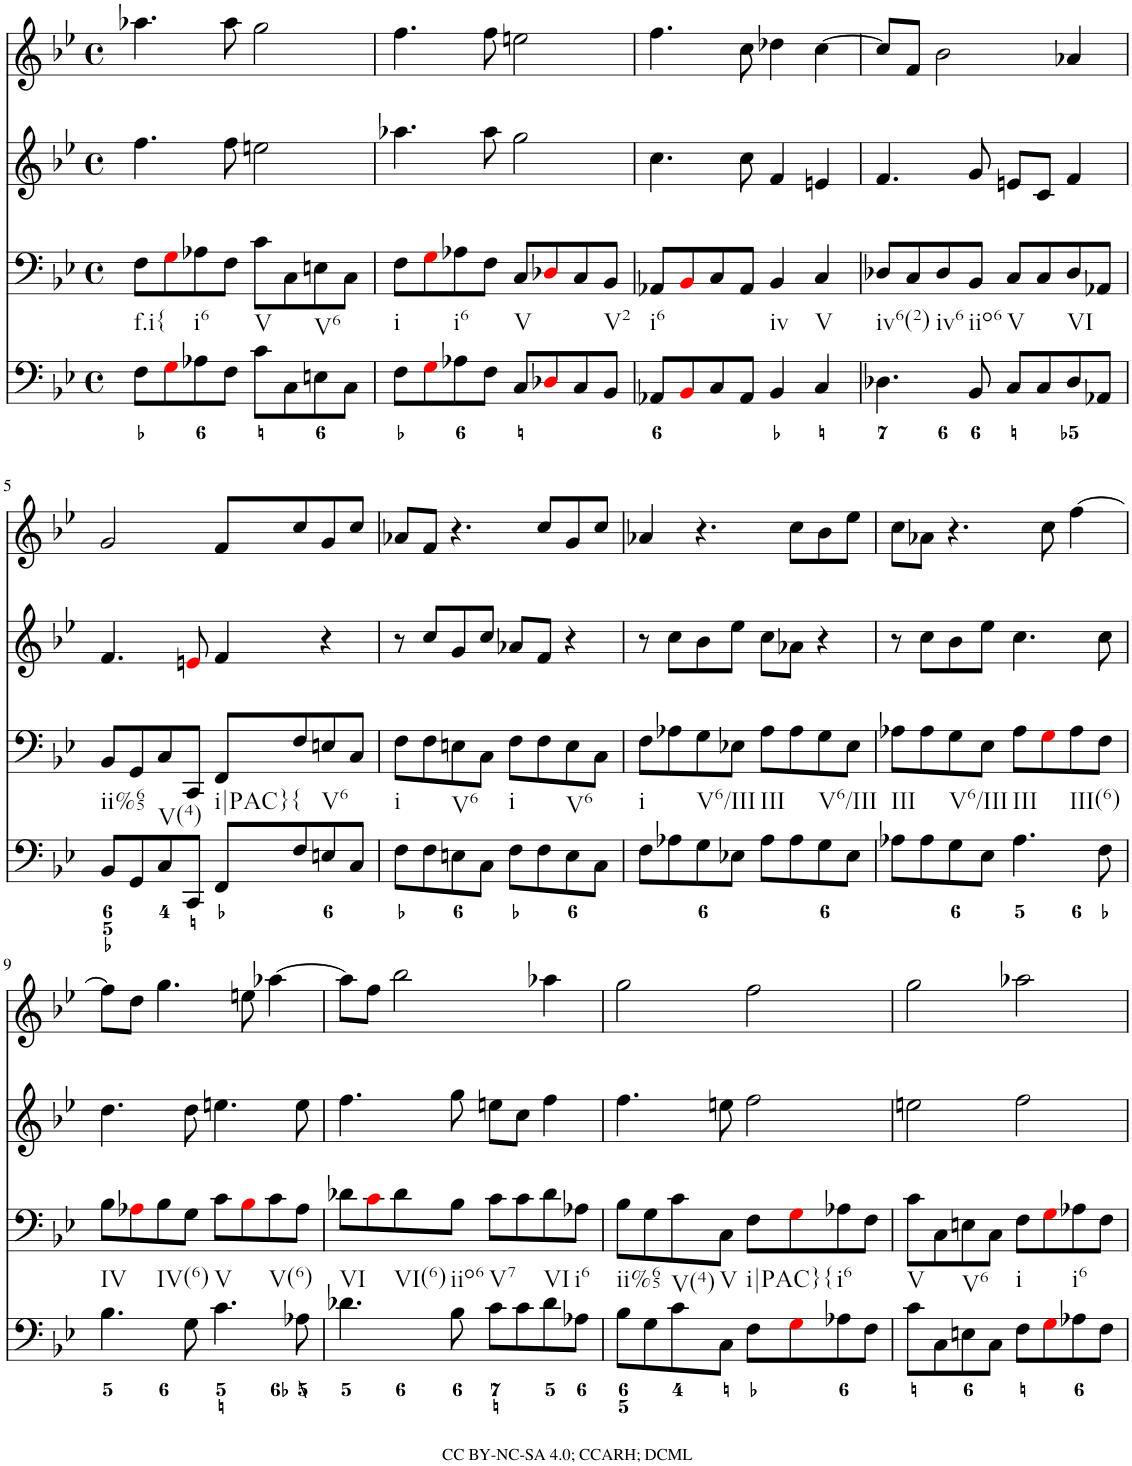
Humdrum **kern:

**kern	**kern	**kern	**kern
*part4	*part3	*part2	*part1
*staff4	*staff3	*staff2	*staff1
*I"Piano	*I"Piano	*I"Piano	*I"Piano
*I'Pno	*I'Pno	*I'Pno	*I'Pno
*clefF4	*clefF4	*clefG2	*clefG2
*k[b-e-]	*k[b-e-]	*k[b-e-]	*k[b-e-]
*B-:	*B-:	*B-:	*B-:
*M4/4	*M4/4	*M4/4	*M4/4
*met(c)	*met(c)	*met(c)	*met(c)
=1	=1	=1	=1
!	!LO:TX:b:t=f.i{	!	!
8F\L	8F\L	4.ff\	4.aa-X\
8Gi\	8Gi\	.	.
!	!LO:TX:b:t=i6	!	!
8A-X\	8A-X\	.	.
8F\J	8F\J	8ff\	8aa-\
!	!LO:TX:b:t=V	!	!
8c\L	8c\L	2een\	2gg\
8C\	8C\	.	.
!	!LO:TX:b:t=V6	!	!
8En\	8En\	.	.
8C\J	8C\J	.	.
=2	=2	=2	=2
!	!LO:TX:b:t=i	!	!
8F\L	8F\L	4.aa-X\	4.ff\
8Gi\	8Gi\	.	.
!	!LO:TX:b:t=i6	!	!
8A-X\	8A-X\	.	.
8F\J	8F\J	8aa-\	8ff\
!	!LO:TX:b:t=V	!	!
8C/L	8C/L	2gg\	2een\
8D-Xi/	8D-Xi/	.	.
8C/	8C/	.	.
!	!LO:TX:b:t=V2	!	!
8BB-/J	8BB-/J	.	.
=3	=3	=3	=3
!	!LO:TX:b:t=i6	!	!
8AA-X/L	8AA-X/L	4.cc\	4.ff\
8BB-i/	8BB-i/	.	.
8C/	8C/	.	.
8AA-/J	8AA-/J	8cc\	8cc\
!	!LO:TX:b:t=iv	!	!
4BB-/	4BB-/	4f/	4dd-X\
!	!LO:TX:b:t=V	!	!
4C/	4C/	4en/	[4cc\
=4	=4	=4	=4
!	!LO:TX:b:t=iv6(2)	!	!
4.D-X\	8D-X/L	4.f/	8cc/L]
.	8C/	.	8f/J
!	!LO:TX:b:t=iv6	!	!
.	8D-/	.	2b-\
!	!LO:TX:b:t=iio6	!	!
8BB-/	8BB-/J	8g/	.
!	!LO:TX:b:t=V	!	!
8C/L	8C/L	8en/L	.
8C/	8C/	8c/J	.
!	!LO:TX:b:t=VI	!	!
8D-/	8D-/	4f/	4a-X/
8AA-X/J	8AA-X/J	.	.
!!LO:LB:g=z
=5	=5	=5	=5
!	!LO:TX:b:t=ii%65	!	!
8BB-/L	8BB-/L	4.f/	2g/
8GG/	8GG/	.	.
!	!LO:TX:b:t=V(4)	!	!
8C/	8C/	.	.
8CC/J	8CC/J	8eni/	.
!	!LO:TX:b:t=i|PAC}	!	!
8FF/L	8FF/L	4f/	8f/L
!	!LO:TX:b:t={	!	!
8F/	8F/	.	8cc/
!	!LO:TX:b:t=V6	!	!
8En/	8En/	4r	8g/
8C/J	8C/J	.	8cc/J
=6	=6	=6	=6
!	!LO:TX:b:t=i	!	!
8F\L	8F\L	8r	8a-X/L
8F\	8F\	8cc/L	8f/J
!	!LO:TX:b:t=V6	!	!
8En\	8En\	8g/	4.r
8C\J	8C\J	8cc/J	.
!	!LO:TX:b:t=i	!	!
8F\L	8F\L	8a-X/L	.
8F\	8F\	8f/J	8cc/L
!	!LO:TX:b:t=V6	!	!
8E\	8E\	4r	8g/
8C\J	8C\J	.	8cc/J
=7	=7	=7	=7
!	!LO:TX:b:t=i	!	!
8F\L	8F\L	8r	4a-X/
8A-X\	8A-X\	8cc\L	.
!	!LO:TX:b:t=V6/III	!	!
8G\	8G\	8b-\	4.r
8E-X\J	8E-X\J	8ee-\J	.
!	!LO:TX:b:t=III	!	!
8A-\L	8A-\L	8cc\L	.
8A-\	8A-\	8a-X\J	8cc\L
!	!LO:TX:b:t=V6/III	!	!
8G\	8G\	4r	8b-\
8E-\J	8E-\J	.	8ee-\J
=8	=8	=8	=8
!	!LO:TX:b:t=III	!	!
8A-X\L	8A-X\L	8r	8cc\L
8A-\	8A-\	8cc\L	8a-X\J
!	!LO:TX:b:t=V6/III	!	!
8G\	8G\	8b-\	4.r
8E-\J	8E-\J	8ee-\J	.
!	!LO:TX:b:t=III	!	!
4.A-\	8A-\L	4.cc\	.
.	8Gi\	.	8cc\
!	!LO:TX:b:t=III(6)	!	!
.	8A-\	.	[4ff\
8F\	8F\J	8cc\	.
!!LO:LB:g=z
=9	=9	=9	=9
!	!LO:TX:b:t=IV	!	!
4.B-\	8B-\L	4.dd\	8ff\L]
.	8A-Xi\	.	8dd\J
!	!LO:TX:b:t=IV(6)	!	!
.	8B-\	.	4.gg\
8G\	8G\J	8dd\	.
!	!LO:TX:b:t=V	!	!
4.c\	8c\L	4.een\	.
.	8B-i\	.	8een\
!	!LO:TX:b:t=V(6)	!	!
.	8c\	.	[4aa-X\
8A-X\	8A-\J	8ee\	.
=10	=10	=10	=10
!	!LO:TX:b:t=VI	!	!
4.d-X\	8d-X\L	4.ff\	8aa-\L]
.	8ci\	.	8ff\J
!	!LO:TX:b:t=VI(6)	!	!
.	8d-\	.	2bb-\
!	!LO:TX:b:t=iio6	!	!
8B-\	8B-\J	8gg\	.
!	!LO:TX:b:t=V7	!	!
8c\L	8c\L	8een\L	.
8c\	8c\	8cc\J	.
!	!LO:TX:b:t=VI	!	!
8d-\	8d-\	4ff\	4aa-X\
!	!LO:TX:b:t=i6	!	!
8A-X\J	8A-X\J	.	.
=11	=11	=11	=11
!	!LO:TX:b:t=ii%65	!	!
8B-\L	8B-\L	4.ff\	2gg\
8G\	8G\	.	.
!	!LO:TX:b:t=V(4)	!	!
8c\	8c\	.	.
!	!LO:TX:b:t=V	!	!
8C\J	8C\J	8een\	.
!	!LO:TX:b:t=i|PAC}{	!	!
8F\L	8F\L	2ff\	2ff\
8Gi\	8Gi\	.	.
!	!LO:TX:b:t=i6	!	!
8A-X\	8A-X\	.	.
8F\J	8F\J	.	.
=12	=12	=12	=12
!	!LO:TX:b:t=V	!	!
8c\L	8c\L	2een\	2gg\
8C\	8C\	.	.
!	!LO:TX:b:t=V6	!	!
8En\	8En\	.	.
8C\J	8C\J	.	.
!	!LO:TX:b:t=i	!	!
8F\L	8F\L	2ff\	2aa-X\
8Gi\	8Gi\	.	.
!	!LO:TX:b:t=i6	!	!
8A-X\	8A-X\	.	.
8F\J	8F\J	.	.
=	=	=	=
*-	*-	*-	*-
